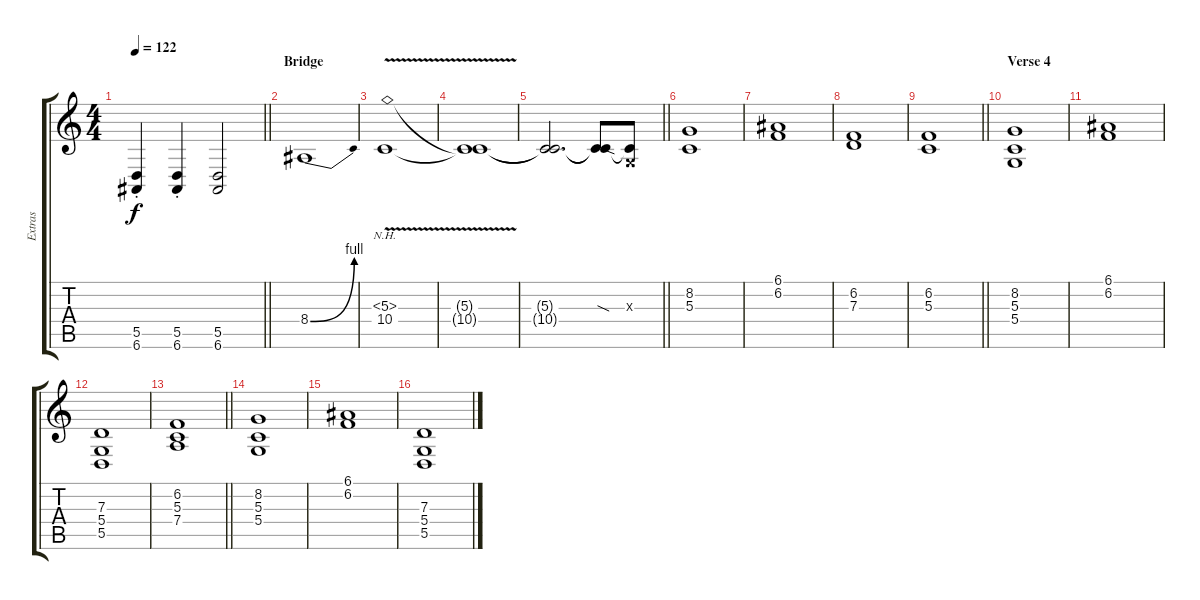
\track ("Extras" "Extras") {instrument fx7echoes}
\staff {score tabs}
\tuning (E4 B3 G3 D3 A2 E2) {hide}
\ts (4 4)
\tempo 122
\clef g2
\barLineRight lightlight
\ks c
(5.5 6.6{st}).4{dy f} (5.5 6.6{st}).4 (5.5 6.6).2 |
\section ("" "Bridge")
8.4{be (bend 0 0 60 4)}.1{balance 8} |
(5.3{nh v} 10.4).1 |
(5.3{t} 10.4{t}).1 |
\barLineRight lightlight
(5.3{t} 10.4{t}).2{d} (5.3{sod t} 10.4{t}).8 (0.3{x} 10.4{t}).8 |
(8.2 5.3).1{volume 7 balance 8 instrument fx7echoes} |
(6.1 6.2).1 |
(6.2 7.3).1 |
\barLineRight lightlight
(6.2 5.3).1 |
\section ("" "Verse 4")
(8.2 5.3 5.4).1 |
(6.1 6.2).1 |
(7.3 5.4 5.5).1 |
\barLineRight lightlight
(6.2 5.3 7.4).1 |
(8.2 5.3 5.4).1 |
(6.1 6.2).1 |
(7.3 5.4 5.5).1
